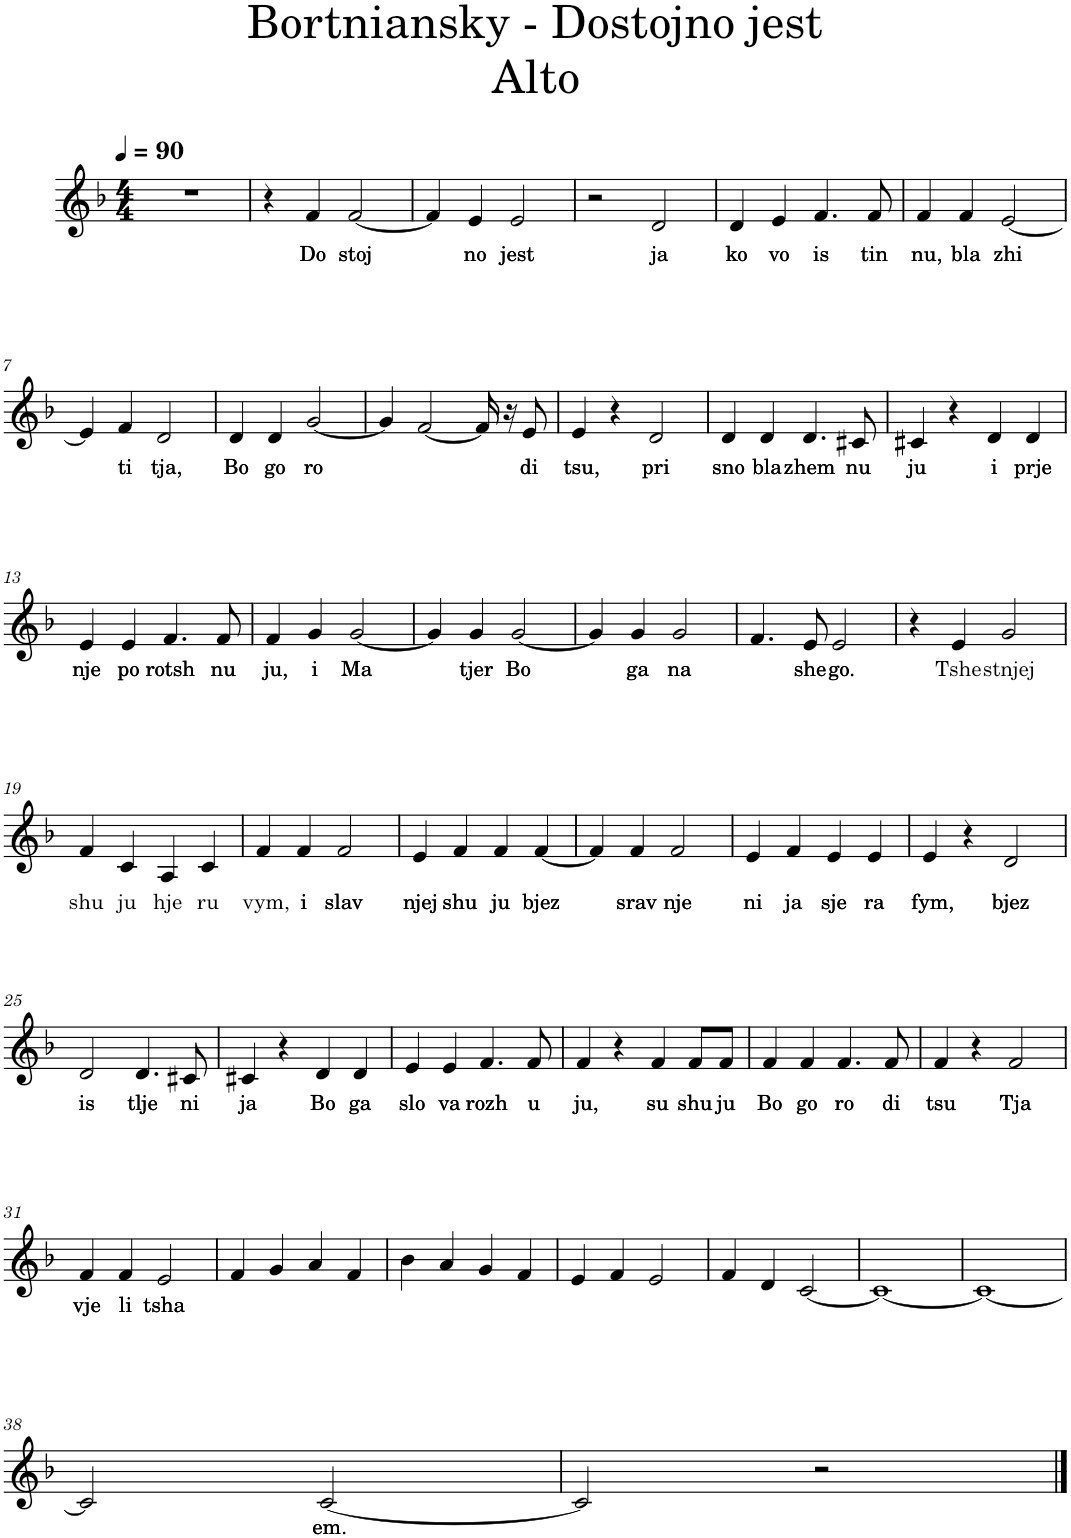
**kern	**text
*part1	*part1
*staff1	*staff1
*I"Alto	*
*I'Alt.	*
*clefG2	*
*k[b-]	*
*M4/4	*
=1	=1
1r	.
=2	=2
4r	.
!	!LO:LY:b
4f/	Do
!	!LO:LY:b
[2f/	stoj
=3	=3
4f/]	.
!	!LO:LY:b
4e/	no
!	!LO:LY:b
2e/	jest
=4	=4
2r	.
!	!LO:LY:b
2d/	ja
=5	=5
!	!LO:LY:b
4d/	ko
!	!LO:LY:b
4e/	vo
!	!LO:LY:b
4.f/	is
!	!LO:LY:b
8f/	tin
=6	=6
!	!LO:LY:b
4f/	nu,
!	!LO:LY:b
4f/	bla
!	!LO:LY:b
[2e/	zhi
!!LO:LB:g=z
=7	=7
4e/]	.
!	!LO:LY:b
4f/	ti
!	!LO:LY:b
2d/	tja,
=8	=8
!	!LO:LY:b
4d/	Bo
!	!LO:LY:b
4d/	go
!	!LO:LY:b
[2g/	ro
=9	=9
4g/]	.
[2f/	.
16f/]	.
16r	.
!	!LO:LY:b
8e/	di
=10	=10
!	!LO:LY:b
4e/	tsu,
4r	.
!	!LO:LY:b
2d/	pri
=11	=11
!	!LO:LY:b
4d/	sno
!	!LO:LY:b
4d/	bla
!	!LO:LY:b
4.d/	zhem
!	!LO:LY:b
8c#X/	nu
=12	=12
!	!LO:LY:b
4c#X/	ju
4r	.
!	!LO:LY:b
4d/	i
!	!LO:LY:b
4d/	prje
!!LO:LB:g=z
=13	=13
!	!LO:LY:b
4e/	nje
!	!LO:LY:b
4e/	po
!	!LO:LY:b
4.f/	rotsh
!	!LO:LY:b
8f/	nu
=14	=14
!	!LO:LY:b
4f/	ju,
!	!LO:LY:b
4g/	i
!	!LO:LY:b
[2g/	Ma
=15	=15
4g/]	.
!	!LO:LY:b
4g/	tjer
!	!LO:LY:b
[2g/	Bo
=16	=16
4g/]	.
!	!LO:LY:b
4g/	ga
!	!LO:LY:b
2g/	na
=17	=17
4.f/	.
!	!LO:LY:b
8e/	she
!	!LO:LY:b
2e/	go.
=18	=18
4r	.
!	!LO:LY:b
4e/	Tshe
!	!LO:LY:b
2g/	stnjej
!!LO:LB:g=z
=19	=19
!	!LO:LY:b
4f/	shu
!	!LO:LY:b
4c/	ju
!	!LO:LY:b
4A/	hje
!	!LO:LY:b
4c/	ru
=20	=20
!	!LO:LY:b
4f/	vym,
!	!LO:LY:b
4f/	i
!	!LO:LY:b
2f/	slav
=21	=21
!	!LO:LY:b
4e/	njej
!	!LO:LY:b
4f/	shu
!	!LO:LY:b
4f/	ju
!	!LO:LY:b
[4f/	bjez
=22	=22
4f/]	.
!	!LO:LY:b
4f/	srav
!	!LO:LY:b
2f/	nje
=23	=23
!	!LO:LY:b
4e/	ni
!	!LO:LY:b
4f/	ja
!	!LO:LY:b
4e/	sje
!	!LO:LY:b
4e/	ra
=24	=24
!	!LO:LY:b
4e/	fym,
4r	.
!	!LO:LY:b
2d/	bjez
!!LO:LB:g=z
=25	=25
!	!LO:LY:b
2d/	is
!	!LO:LY:b
4.d/	tlje
!	!LO:LY:b
8c#X/	ni
=26	=26
!	!LO:LY:b
4c#X/	ja
4r	.
!	!LO:LY:b
4d/	Bo
!	!LO:LY:b
4d/	ga
=27	=27
!	!LO:LY:b
4e/	slo
!	!LO:LY:b
4e/	va
!	!LO:LY:b
4.f/	rozh
!	!LO:LY:b
8f/	u
=28	=28
!	!LO:LY:b
4f/	ju,
4r	.
!	!LO:LY:b
4f/	su
!	!LO:LY:b
8f/L	shu
!	!LO:LY:b
8f/J	ju
=29	=29
!	!LO:LY:b
4f/	Bo
!	!LO:LY:b
4f/	go
!	!LO:LY:b
4.f/	ro
!	!LO:LY:b
8f/	di
=30	=30
!	!LO:LY:b
4f/	tsu
4r	.
!	!LO:LY:b
2f/	Tja
!!LO:LB:g=z
=31	=31
!	!LO:LY:b
4f/	vje
!	!LO:LY:b
4f/	li
!	!LO:LY:b
2e/	tsha
=32	=32
4f/	.
4g/	.
4a/	.
4f/	.
=33	=33
4b-\	.
4a/	.
4g/	.
4f/	.
=34	=34
4e/	.
4f/	.
2e/	.
=35	=35
4f/	.
4d/	.
[2c/	.
=36	=36
1c_	.
=37	=37
1c_	.
!!LO:LB:g=z
=38	=38
2c/]	.
!	!LO:LY:b
[2c/	em.
=39	=39
2c/]	.
2r	.
==	==
*-	*-
